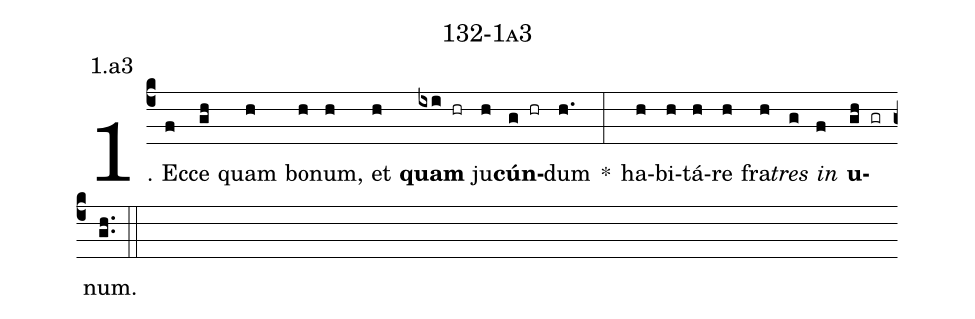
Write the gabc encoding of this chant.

name: 132-1a3;
annotation: 1.a3;
%%
(c4)1. Ec(f)ce(gh) quam(h) bo(h)num,(h) et(h) <b>quam</b>(ixi hr) ju(h)<b>cún</b>(g hr)dum(h.) *(:) ha(h)bi(h)tá(h)re(h) fra(h)<i>tres</i>(g) <i>in</i>(f) <b>u</b>(gh gr)num.(gh..) (::)
